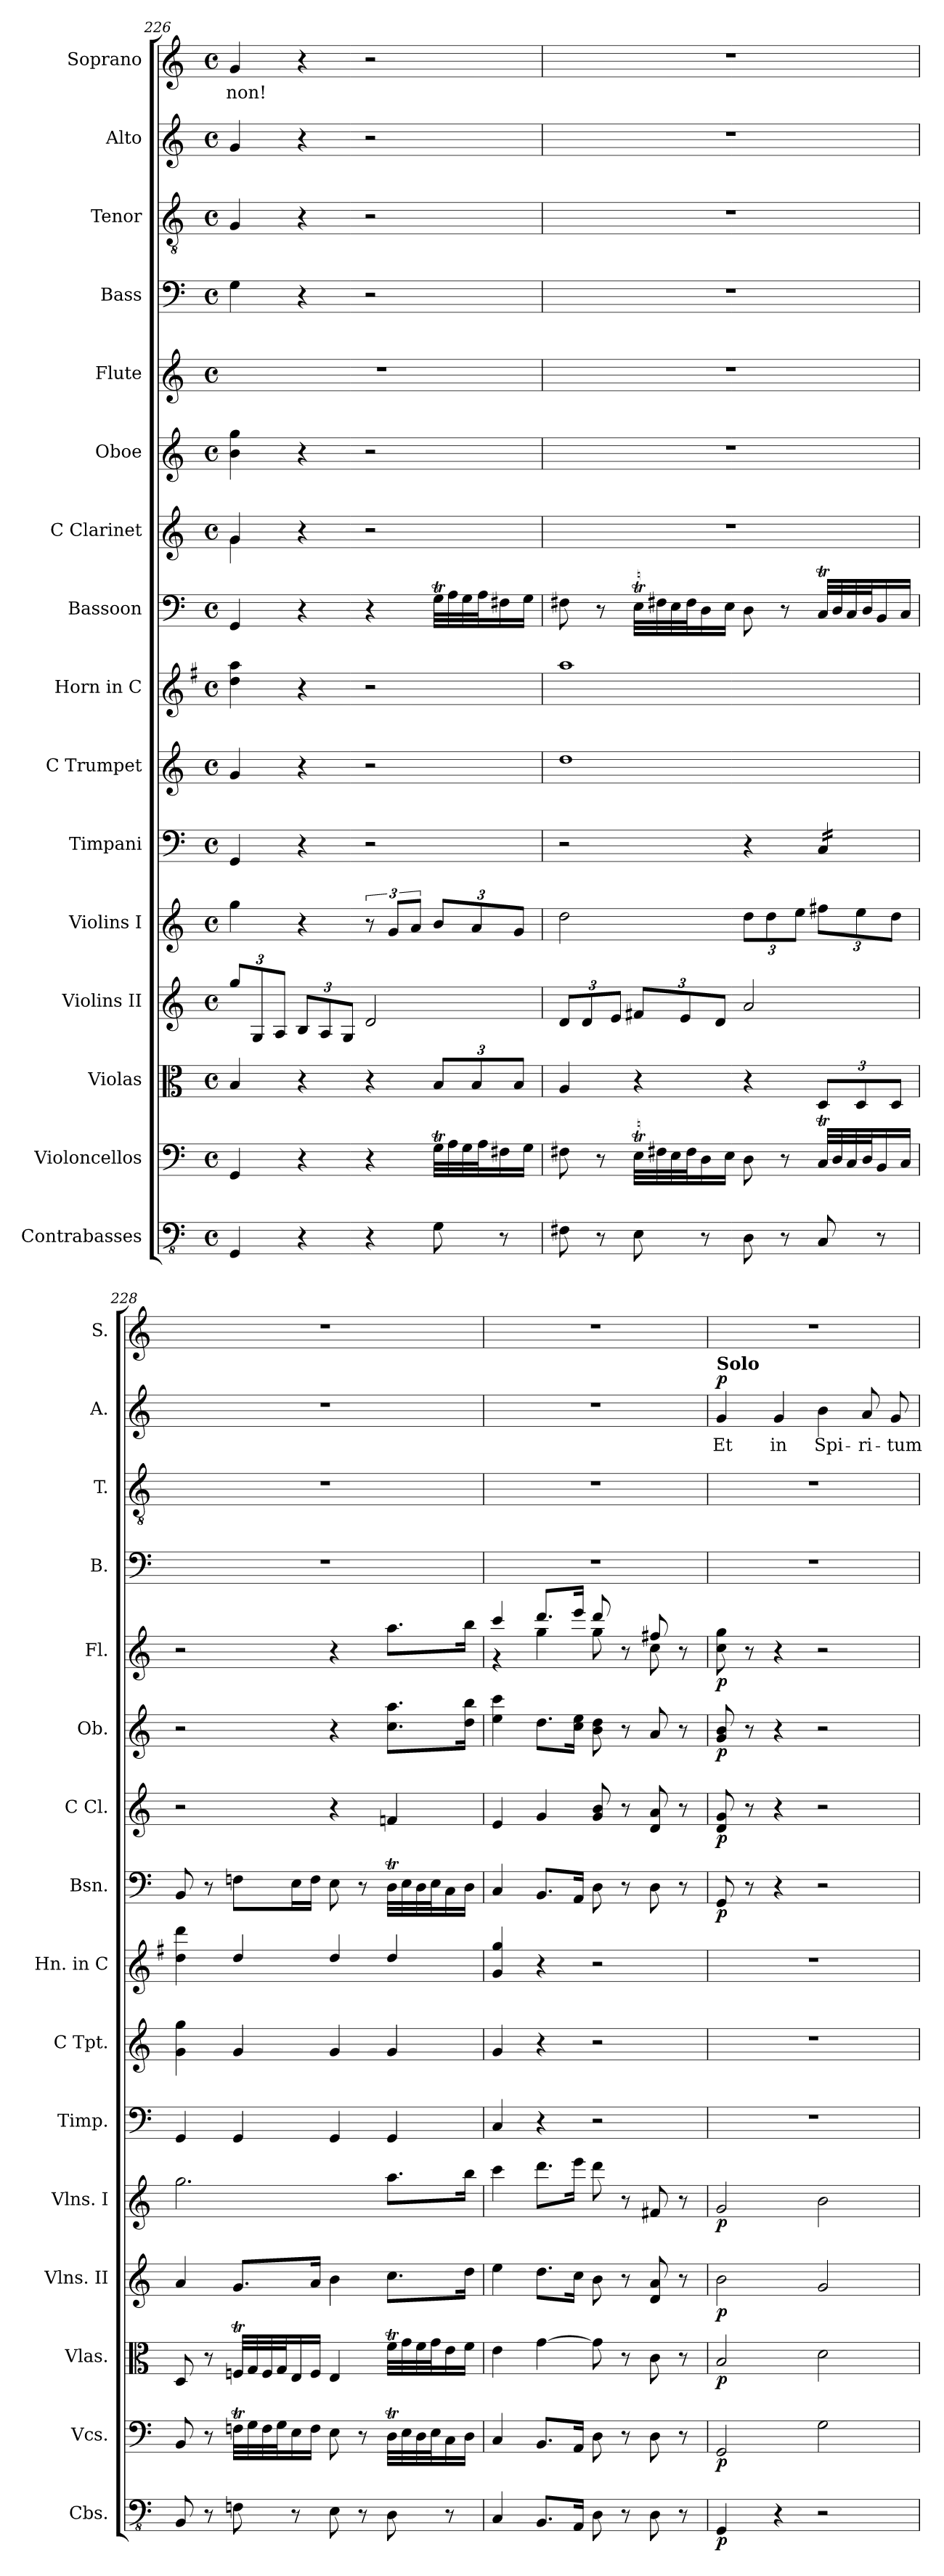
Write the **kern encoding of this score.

**kern	**dynam	**kern	**dynam	**kern	**dynam	**kern	**dynam	**kern	**dynam	**kern	**kern	**kern	**kern	**dynam	**kern	**dynam	**kern	**dynam	**kern	**dynam	**kern	**kern	**kern	**text	**dynam	**kern	**text
*part16	*part16	*part15	*part15	*part14	*part14	*part13	*part13	*part12	*part12	*part11	*part10	*part9	*part8	*part8	*part7	*part7	*part6	*part6	*part5	*part5	*part4	*part3	*part2	*part2	*part2	*part1	*part1
*staff16	*staff16	*staff15	*staff15	*staff14	*staff14	*staff13	*staff13	*staff12	*staff12	*staff11	*staff10	*staff9	*staff8	*staff8	*staff7	*staff7	*staff6	*staff6	*staff5	*staff5	*staff4	*staff3	*staff2	*staff2	*staff2	*staff1	*staff1
*I"Contrabasses	*	*I"Violoncellos	*	*I"Violas	*	*I"Violins II	*	*I"Violins I	*	*I"Timpani	*I"C Trumpet	*I"Horn in C	*I"Bassoon	*	*I"C Clarinet	*	*I"Oboe	*	*I"Flute	*	*I"Bass	*I"Tenor	*I"Alto	*	*	*I"Soprano	*
*I'Cbs.	*	*I'Vcs.	*	*I'Vlas.	*	*I'Vlns. II	*	*I'Vlns. I	*	*I'Timp.	*I'C Tpt.	*I'Hn. in C	*I'Bsn.	*	*I'C Cl.	*	*I'Ob.	*	*I'Fl.	*	*I'B.	*I'T.	*I'A.	*	*	*I'S.	*
!!LO:PB:g=z
*clefFv4	*	*clefF4	*	*clefC3	*	*clefG2	*	*clefG2	*	*clefF4	*clefG2	*clefG2	*clefF4	*	*clefG2	*	*clefG2	*	*clefG2	*	*clefF4	*clefGv2	*clefG2	*	*	*clefG2	*
*	*	*	*	*	*	*	*	*	*	*	*	*ITrd4c7	*	*	*ITrd1c2	*	*	*	*	*	*	*	*	*	*	*	*
*k[]	*	*k[]	*	*k[]	*	*k[]	*	*k[]	*	*k[]	*k[]	*k[]	*k[]	*	*k[b-e-]	*	*k[]	*	*k[]	*	*k[]	*k[]	*k[]	*	*	*k[]	*
*M4/4	*	*M4/4	*	*M4/4	*	*M4/4	*	*M4/4	*	*M4/4	*M4/4	*M4/4	*M4/4	*	*M4/4	*	*M4/4	*	*M4/4	*	*M4/4	*M4/4	*M4/4	*	*	*M4/4	*
*met(c)	*	*met(c)	*	*met(c)	*	*met(c)	*	*met(c)	*	*met(c)	*met(c)	*met(c)	*met(c)	*	*met(c)	*	*met(c)	*	*met(c)	*	*met(c)	*met(c)	*met(c)	*	*	*met(c)	*
*	*	*	*	*	*	*Xbrackettup	*	*	*	*	*	*	*	*	*	*	*	*	*	*	*	*	*	*	*	*	*
=226	=226	=226	=226	=226	=226	=226	=226	=226	=226	=226	=226	=226	=226	=226	=226	=226	=226	=226	=226	=226	=226	=226	=226	=226	=226	=226	=226
*	*	*	*	*	*	*	*	*	*	*	*	*	*	*	*^	*	*	*	*	*	*	*	*	*	*	*	*
!	!	!	!	!	!	!	!	!	!	!	!	!	!	!	!	!	!	!	!	!	!	!	!	!	!	!	!	!LO:LY:b
4GGG/	.	4GG/	.	4B/	.	12gg/L	.	4gg\	.	4GG/	4g/	4g\ 4dd\	4GG/	.	4f/	4f\	.	4b\ 4gg\	.	1r	.	4G\	4G/	4g/	.	.	4g/	non!
.	.	.	.	.	.	12G/	.	.	.	.	.	.	.	.	.	.	.	.	.	.	.	.	.	.	.	.	.	.
.	.	.	.	.	.	12A/J	.	.	.	.	.	.	.	.	.	.	.	.	.	.	.	.	.	.	.	.	.	.
4r	.	4r	.	4r	.	12B/L	.	4r	.	4r	4r	4r	4r	.	4r	4ryy	.	4r	.	.	.	4r	4r	4r	.	.	4r	.
.	.	.	.	.	.	12A/	.	.	.	.	.	.	.	.	.	.	.	.	.	.	.	.	.	.	.	.	.	.
.	.	.	.	.	.	12G/J	.	.	.	.	.	.	.	.	.	.	.	.	.	.	.	.	.	.	.	.	.	.
4r	.	4r	.	4r	.	2d/	.	12r	.	2r	2r	2r	4r	.	2r	2ryy	.	2r	.	.	.	2r	2r	2r	.	.	2r	.
.	.	.	.	.	.	.	.	12g/L	.	.	.	.	.	.	.	.	.	.	.	.	.	.	.	.	.	.	.	.
.	.	.	.	.	.	.	.	12a/J	.	.	.	.	.	.	.	.	.	.	.	.	.	.	.	.	.	.	.	.
*	*	*	*	*Xbrackettup	*	*	*	*Xbrackettup	*	*	*	*	*	*	*	*	*	*	*	*	*	*	*	*	*	*	*	*
8GG\	.	32GT!\LLL	.	12B/L	.	.	.	12b/L	.	.	.	.	32GT!\LLL	.	.	.	.	.	.	.	.	.	.	.	.	.	.	.
.	.	32A!\	.	.	.	.	.	.	.	.	.	.	32A!\	.	.	.	.	.	.	.	.	.	.	.	.	.	.	.
.	.	32G!\	.	.	.	.	.	.	.	.	.	.	32G!\	.	.	.	.	.	.	.	.	.	.	.	.	.	.	.
.	.	.	.	12B/	.	.	.	12a/	.	.	.	.	.	.	.	.	.	.	.	.	.	.	.	.	.	.	.	.
.	.	32A!\J	.	.	.	.	.	.	.	.	.	.	32A!\J	.	.	.	.	.	.	.	.	.	.	.	.	.	.	.
8r	.	16F#X\	.	.	.	.	.	.	.	.	.	.	16F#X\	.	.	.	.	.	.	.	.	.	.	.	.	.	.	.
.	.	.	.	12B/J	.	.	.	12g/J	.	.	.	.	.	.	.	.	.	.	.	.	.	.	.	.	.	.	.	.
.	.	16G\JJ	.	.	.	.	.	.	.	.	.	.	16G\JJ	.	.	.	.	.	.	.	.	.	.	.	.	.	.	.
*	*	*	*	*	*	*	*	*	*	*	*	*	*	*	*v	*v	*	*	*	*	*	*	*	*	*	*	*	*
=227	=227	=227	=227	=227	=227	=227	=227	=227	=227	=227	=227	=227	=227	=227	=227	=227	=227	=227	=227	=227	=227	=227	=227	=227	=227	=227	=227
8FF#X\	.	8F#X\	.	4A/	.	12d/L	.	2dd\	.	2r	1dd	1dd	8F#X\	.	1r	.	1r	.	1r	.	1r	1r	1r	.	.	1r	.
.	.	.	.	.	.	12d/	.	.	.	.	.	.	.	.	.	.	.	.	.	.	.	.	.	.	.	.	.
8r	.	8r	.	.	.	.	.	.	.	.	.	.	8r	.	.	.	.	.	.	.	.	.	.	.	.	.	.
.	.	.	.	.	.	12e/J	.	.	.	.	.	.	.	.	.	.	.	.	.	.	.	.	.	.	.	.	.
8EE\	.	32Et!\LLL	.	4r	.	12f#X/L	.	.	.	.	.	.	32Et!\LLL	.	.	.	.	.	.	.	.	.	.	.	.	.	.
.	.	32F#!\	.	.	.	.	.	.	.	.	.	.	32F#!\	.	.	.	.	.	.	.	.	.	.	.	.	.	.
.	.	32E!\	.	.	.	.	.	.	.	.	.	.	32E!\	.	.	.	.	.	.	.	.	.	.	.	.	.	.
.	.	.	.	.	.	12e/	.	.	.	.	.	.	.	.	.	.	.	.	.	.	.	.	.	.	.	.	.
.	.	32F#!\J	.	.	.	.	.	.	.	.	.	.	32F#!\J	.	.	.	.	.	.	.	.	.	.	.	.	.	.
8r	.	16D\	.	.	.	.	.	.	.	.	.	.	16D\	.	.	.	.	.	.	.	.	.	.	.	.	.	.
.	.	.	.	.	.	12d/J	.	.	.	.	.	.	.	.	.	.	.	.	.	.	.	.	.	.	.	.	.
.	.	16E\JJ	.	.	.	.	.	.	.	.	.	.	16E\JJ	.	.	.	.	.	.	.	.	.	.	.	.	.	.
8DD\	.	8D\	.	4r	.	2a/	.	12dd\L	.	4r	.	.	8D\	.	.	.	.	.	.	.	.	.	.	.	.	.	.
.	.	.	.	.	.	.	.	12dd\	.	.	.	.	.	.	.	.	.	.	.	.	.	.	.	.	.	.	.
8r	.	8r	.	.	.	.	.	.	.	.	.	.	8r	.	.	.	.	.	.	.	.	.	.	.	.	.	.
.	.	.	.	.	.	.	.	12ee\J	.	.	.	.	.	.	.	.	.	.	.	.	.	.	.	.	.	.	.
*	*	*	*	*	*	*	*	*	*	*tremolo	*	*	*	*	*	*	*	*	*	*	*	*	*	*	*	*	*
8CC/	.	32CT!/LLL	.	12D/L	.	.	.	12ff#X\L	.	16C/LL	.	.	32CT!/LLL	.	.	.	.	.	.	.	.	.	.	.	.	.	.
.	.	32D!/	.	.	.	.	.	.	.	.	.	.	32D!/	.	.	.	.	.	.	.	.	.	.	.	.	.	.
.	.	32C!/	.	.	.	.	.	.	.	16C/	.	.	32C!/	.	.	.	.	.	.	.	.	.	.	.	.	.	.
.	.	.	.	12D/	.	.	.	12ee\	.	.	.	.	.	.	.	.	.	.	.	.	.	.	.	.	.	.	.
.	.	32D!/J	.	.	.	.	.	.	.	.	.	.	32D!/J	.	.	.	.	.	.	.	.	.	.	.	.	.	.
8r	.	16BB/	.	.	.	.	.	.	.	16C/	.	.	16BB/	.	.	.	.	.	.	.	.	.	.	.	.	.	.
.	.	.	.	12D/J	.	.	.	12dd\J	.	.	.	.	.	.	.	.	.	.	.	.	.	.	.	.	.	.	.
.	.	16C/JJ	.	.	.	.	.	.	.	16C/JJ	.	.	16C/JJ	.	.	.	.	.	.	.	.	.	.	.	.	.	.
*	*	*	*	*	*	*	*	*	*	*Xtremolo	*	*	*	*	*	*	*	*	*	*	*	*	*	*	*	*	*
!!LO:PB:g=z
=228	=228	=228	=228	=228	=228	=228	=228	=228	=228	=228	=228	=228	=228	=228	=228	=228	=228	=228	=228	=228	=228	=228	=228	=228	=228	=228	=228
8BBB/	.	8BB/	.	8D/	.	4a/	.	2.gg\	.	4GG/	4g\ 4gg\	4g\ 4gg\	8BB/	.	2r	.	2r	.	2r	.	1r	1r	1r	.	.	1r	.
8r	.	8r	.	8r	.	.	.	.	.	.	.	.	8r	.	.	.	.	.	.	.	.	.	.	.	.	.	.
8FFn\	.	32FnT!\LLL	.	32FnT!/LLL	.	8.g/L	.	.	.	4GG/	4g/	4g/	8Fn\L	.	.	.	.	.	.	.	.	.	.	.	.	.	.
.	.	32G!\	.	32G!/	.	.	.	.	.	.	.	.	.	.	.	.	.	.	.	.	.	.	.	.	.	.	.
.	.	32F!\	.	32F!/	.	.	.	.	.	.	.	.	.	.	.	.	.	.	.	.	.	.	.	.	.	.	.
.	.	32G!\J	.	32G!/J	.	.	.	.	.	.	.	.	.	.	.	.	.	.	.	.	.	.	.	.	.	.	.
8r	.	16E\	.	16E/	.	.	.	.	.	.	.	.	16E\L	.	.	.	.	.	.	.	.	.	.	.	.	.	.
.	.	16F\JJ	.	16F/JJ	.	16a/Jk	.	.	.	.	.	.	16F\JJ	.	.	.	.	.	.	.	.	.	.	.	.	.	.
8EE\	.	8E\	.	4E/	.	4b\	.	.	.	4GG/	4g/	4g/	8E\	.	4r	.	4r	.	4r	.	.	.	.	.	.	.	.
8r	.	8r	.	.	.	.	.	.	.	.	.	.	8r	.	.	.	.	.	.	.	.	.	.	.	.	.	.
8DD\	.	32DT!\LLL	.	32fT!\LLL	.	8.cc\L	.	8.aa\L	.	4GG/	4g/	4g/	32DT!\LLL	.	4e-X/	.	8.cc\ 8.aa\L	.	8.aa\L	.	.	.	.	.	.	.	.
.	.	32E!\	.	32g!\	.	.	.	.	.	.	.	.	32E!\	.	.	.	.	.	.	.	.	.	.	.	.	.	.
.	.	32D!\	.	32f!\	.	.	.	.	.	.	.	.	32D!\	.	.	.	.	.	.	.	.	.	.	.	.	.	.
.	.	32E!\J	.	32g!\J	.	.	.	.	.	.	.	.	32E!\J	.	.	.	.	.	.	.	.	.	.	.	.	.	.
8r	.	16C\	.	16e\	.	.	.	.	.	.	.	.	16C\	.	.	.	.	.	.	.	.	.	.	.	.	.	.
.	.	16D\JJ	.	16f\JJ	.	16dd\Jk	.	16bb\Jk	.	.	.	.	16D\JJ	.	.	.	16dd\ 16bb\Jk	.	16bb\Jk	.	.	.	.	.	.	.	.
=229	=229	=229	=229	=229	=229	=229	=229	=229	=229	=229	=229	=229	=229	=229	=229	=229	=229	=229	=229	=229	=229	=229	=229	=229	=229	=229	=229
*	*	*	*	*	*	*	*	*	*	*	*	*	*	*	*	*	*	*	*^	*	*	*	*	*	*	*	*
4CC/	.	4C/	.	4e\	.	4ee\	.	4ccc\	.	4C/	4g/	4c/ 4cc/	4C/	.	4d/	.	4ee\ 4ccc\	.	4ccc/	4r	.	1r	1r	1r	.	.	1r	.
8.BBB/L	.	8.BB/L	.	[4g\	.	8.dd\L	.	8.ddd\L	.	4r	4r	4r	8.BB/L	.	4f/	.	8.dd\L	.	8.ddd/L	4gg\	.	.	.	.	.	.	.	.
16AAA/Jk	.	16AA/Jk	.	.	.	16cc\Jk	.	16eee\Jk	.	.	.	.	16AA/Jk	.	.	.	16cc\ 16ee\Jk	.	16eee/Jk	.	.	.	.	.	.	.	.	.
8DD\	.	8D\	.	8g\]	.	8b\	.	8ddd\	.	2r	2r	2r	8D\	.	8f/ 8a/	.	8b\ 8dd\	.	8ddd/	8gg\	.	.	.	.	.	.	.	.
8r	.	8r	.	8r	.	8r	.	8r	.	.	.	.	8r	.	8r	.	8r	.	8r	8ryy	.	.	.	.	.	.	.	.
8DD\	.	8D\	.	8c\	.	8d/ 8a/	.	8f#X/	.	.	.	.	8D\	.	8c/ 8g/	.	8a/	.	8ff#X/	8cc\	.	.	.	.	.	.	.	.
8r	.	8r	.	8r	.	8r	.	8r	.	.	.	.	8r	.	8r	.	8r	.	8r	8ryy	.	.	.	.	.	.	.	.
=230	=230	=230	=230	=230	=230	=230	=230	=230	=230	=230	=230	=230	=230	=230	=230	=230	=230	=230	=230	=230	=230	=230	=230	=230	=230	=230	=230	=230
!	!	!	!	!	!	!	!	!	!	!	!	!	!	!	!	!	!	!	!	!	!	!	!	!LO:TX:a:B:t=Solo	!	!	!	!
!	!LO:DY:b	!	!LO:DY:b	!	!LO:DY:b	!	!LO:DY:b	!	!LO:DY:b	!	!	!	!	!LO:DY:b	!	!LO:DY:b	!	!LO:DY:b	!	!	!LO:DY:b	!	!	!	!LO:LY:b	!LO:DY:a	!	!
*	*	*	*	*	*	*	*	*	*	*	*	*	*	*	*	*	*	*	*v	*v	*	*	*	*	*	*	*	*
4GGG/	p	2GG/	p	2B/	p	2b\	p	2g/	p	1r	1r	1r	8GG/	p	8c/ 8f/	p	8g/ 8b/	p	8cc\ 8gg\	p	1r	1r	4g/	Et	p	1r	.
.	.	.	.	.	.	.	.	.	.	.	.	.	8r	.	8r	.	8r	.	8r	.	.	.	.	.	.	.	.
!	!	!	!	!	!	!	!	!	!	!	!	!	!	!	!	!	!	!	!	!	!	!	!	!LO:LY:b	!	!	!
4r	.	.	.	.	.	.	.	.	.	.	.	.	4r	.	4r	.	4r	.	4r	.	.	.	4g/	in	.	.	.
!	!	!	!	!	!	!	!	!	!	!	!	!	!	!	!	!	!	!	!	!	!	!	!	!LO:LY:b	!	!	!
2r	.	2G\	.	2d\	.	2g/	.	2b\	.	.	.	.	2r	.	2r	.	2r	.	2r	.	.	.	4b\	Spi-	.	.	.
!	!	!	!	!	!	!	!	!	!	!	!	!	!	!	!	!	!	!	!	!	!	!	!	!LO:LY:b	!	!	!
.	.	.	.	.	.	.	.	.	.	.	.	.	.	.	.	.	.	.	.	.	.	.	8a/	-ri-	.	.	.
!	!	!	!	!	!	!	!	!	!	!	!	!	!	!	!	!	!	!	!	!	!	!	!	!LO:LY:b	!	!	!
.	.	.	.	.	.	.	.	.	.	.	.	.	.	.	.	.	.	.	.	.	.	.	8g/	-tum	.	.	.
=	=	=	=	=	=	=	=	=	=	=	=	=	=	=	=	=	=	=	=	=	=	=	=	=	=	=	=
*-	*-	*-	*-	*-	*-	*-	*-	*-	*-	*-	*-	*-	*-	*-	*-	*-	*-	*-	*-	*-	*-	*-	*-	*-	*-	*-	*-
